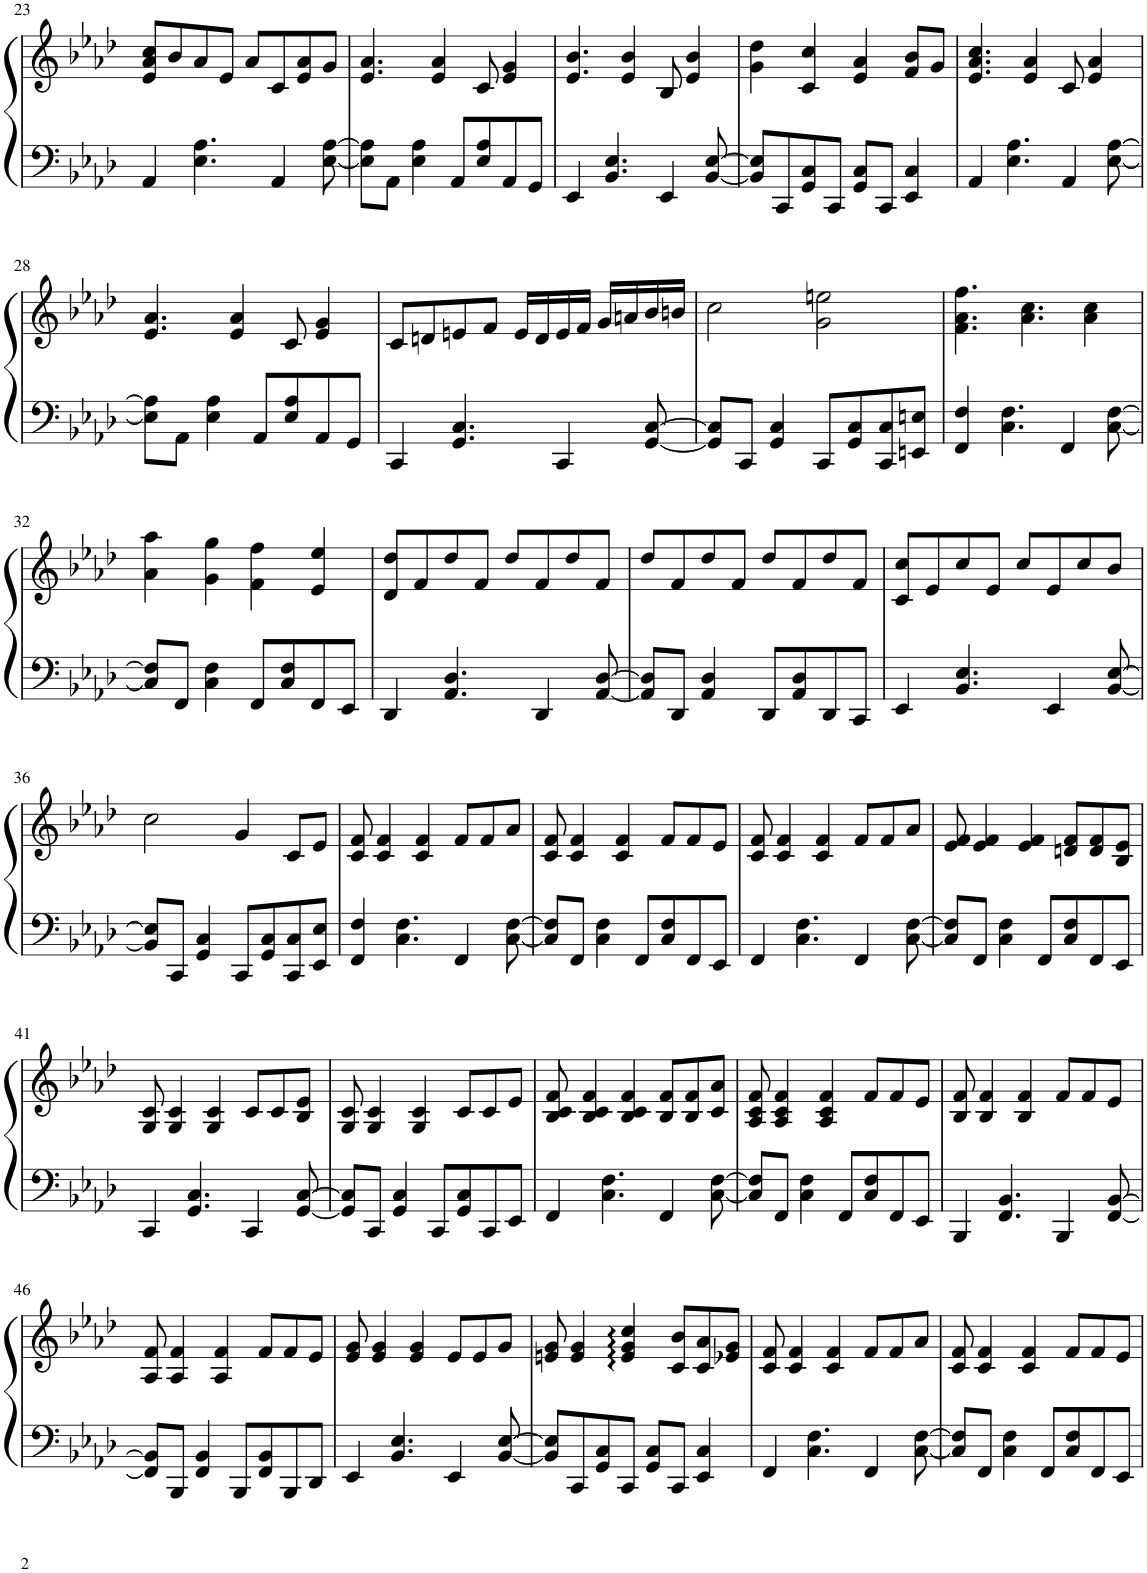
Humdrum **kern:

**kern	**kern
*part1	*part1
*staff2	*staff1
*I"Piano	*
*I'Pno.	*
!!LO:PB:g=z
*clefF4	*clefG2
*k[b-e-a-d-]	*k[b-e-a-d-]
*M4/4	*M4/4
=23	=23
4AA-/	8e-/ 8a-/ 8cc/L
.	8b-/
4.E-\ 4.A-\	8a-/
.	8e-/J
.	8a-/L
4AA-/	8c/
.	8e-/ 8a-/
[8E-\ [8A-\	8g/J
=24	=24
8E-\] 8A-\]L	4.e-/ 4.a-/
8AA-\J	.
4E-\ 4A-\	.
.	4e-/ 4a-/
8AA-/L	.
8E-/ 8A-/	8c/
8AA-/	4e-/ 4g/
8GG/J	.
=25	=25
4EE-/	4.e-/ 4.b-/
4.BB-/ 4.E-/	.
.	4e-/ 4b-/
4EE-/	8B-/
.	4e-/ 4b-/
[8BB-/ [8E-/	.
=26	=26
8BB-/] 8E-/]L	4g\ 4dd-\
8CC/	.
8GG/ 8C/	4c/ 4cc/
8CC/J	.
8GG/ 8C/L	4e-/ 4a-/
8CC/J	.
4EE-/ 4C/	8f/ 8b-/L
.	8g/J
=27	=27
4AA-/	4.e-/ 4.a-/ 4.cc/
4.E-\ 4.A-\	.
.	4e-/ 4a-/
4AA-/	8c/
.	4e-/ 4a-/
[8E-\ [8A-\	.
!!LO:LB:g=z
=28	=28
8E-\] 8A-\]L	4.e-/ 4.a-/
8AA-\J	.
4E-\ 4A-\	.
.	4e-/ 4a-/
8AA-/L	.
8E-/ 8A-/	8c/
8AA-/	4e-/ 4g/
8GG/J	.
=29	=29
4CC/	8c/L
.	8dn/
4.GG/ 4.C/	8en/
.	8f/J
.	16e/LL
.	16d/
4CC/	16e/
.	16f/JJ
.	16g/LL
.	16an/
[8GG/ [8C/	16b-/
.	16bn/JJ
=30	=30
8GG/] 8C/]L	2cc\
8CC/J	.
4GG/ 4C/	.
8CC/L	2g\ 2een\
8GG/ 8C/	.
8CC/ 8C/	.
8EEn/ 8En/J	.
=31	=31
4FF/ 4F/	4.f\ 4.a-\ 4.ff\
4.C\ 4.F\	.
.	4.a-\ 4.cc\
4FF/	.
.	4a-\ 4cc\
[8C\ [8F\	.
!!LO:LB:g=z
=32	=32
8C/] 8F/]L	4a-\ 4aa-\
8FF/J	.
4C\ 4F\	4g\ 4gg\
8FF/L	4f\ 4ff\
8C/ 8F/	.
8FF/	4e-/ 4ee-/
8EE-/J	.
=33	=33
4DD-/	8d-/ 8dd-/L
.	8f/
4.AA-/ 4.D-/	8dd-/
.	8f/J
.	8dd-/L
4DD-/	8f/
.	8dd-/
[8AA-/ [8D-/	8f/J
=34	=34
8AA-/] 8D-/]L	8dd-/L
8DD-/J	8f/
4AA-/ 4D-/	8dd-/
.	8f/J
8DD-/L	8dd-/L
8AA-/ 8D-/	8f/
8DD-/	8dd-/
8CC/J	8f/J
=35	=35
4EE-/	8c/ 8cc/L
.	8e-/
4.BB-/ 4.E-/	8cc/
.	8e-/J
.	8cc/L
4EE-/	8e-/
.	8cc/
[8BB-/ [8E-/	8b-/J
!!LO:LB:g=z
=36	=36
8BB-/] 8E-/]L	2cc\
8CC/J	.
4GG/ 4C/	.
8CC/L	4g/
8GG/ 8C/	.
8CC/ 8C/	8c/L
8EE-/ 8E-/J	8e-/J
=37	=37
4FF/ 4F/	8c/ 8f/
.	4c/ 4f/
4.C\ 4.F\	.
.	4c/ 4f/
4FF/	8f/L
.	8f/
[8C\ [8F\	8a-/J
=38	=38
8C/] 8F/]L	8c/ 8f/
8FF/J	4c/ 4f/
4C\ 4F\	.
.	4c/ 4f/
8FF/L	.
8C/ 8F/	8f/L
8FF/	8f/
8EE-/J	8e-/J
=39	=39
4FF/	8c/ 8f/
.	4c/ 4f/
4.C\ 4.F\	.
.	4c/ 4f/
4FF/	8f/L
.	8f/
[8C\ [8F\	8a-/J
=40	=40
8C/] 8F/]L	8e-/ 8f/
8FF/J	4e-/ 4f/
4C\ 4F\	.
.	4e-/ 4f/
8FF/L	.
8C/ 8F/	8dn/ 8f/L
8FF/	8d/ 8f/
8EE-/J	8B-/ 8e-/J
!!LO:LB:g=z
=41	=41
4CC/	8G/ 8c/
.	4G/ 4c/
4.GG/ 4.C/	.
.	4G/ 4c/
4CC/	8c/L
.	8c/
[8GG/ [8C/	8B-/ 8e-/J
=42	=42
8GG/] 8C/]L	8G/ 8c/
8CC/J	4G/ 4c/
4GG/ 4C/	.
.	4G/ 4c/
8CC/L	.
8GG/ 8C/	8c/L
8CC/	8c/
8EE-/J	8e-/J
=43	=43
4FF/	8B-/ 8c/ 8f/
.	4B-/ 4c/ 4f/
4.C\ 4.F\	.
.	4B-/ 4c/ 4f/
4FF/	8B-/ 8f/L
.	8B-/ 8f/
[8C\ [8F\	8c/ 8a-/J
=44	=44
8C/] 8F/]L	8A-/ 8c/ 8f/
8FF/J	4A-/ 4c/ 4f/
4C\ 4F\	.
.	4A-/ 4c/ 4f/
8FF/L	.
8C/ 8F/	8f/L
8FF/	8f/
8EE-/J	8e-/J
=45	=45
4BBB-/	8B-/ 8f/
.	4B-/ 4f/
4.FF/ 4.BB-/	.
.	4B-/ 4f/
4BBB-/	8f/L
.	8f/
[8FF/ [8BB-/	8e-/J
!!LO:LB:g=z
=46	=46
8FF/] 8BB-/]L	8A-/ 8f/
8BBB-/J	4A-/ 4f/
4FF/ 4BB-/	.
.	4A-/ 4f/
8BBB-/L	.
8FF/ 8BB-/	8f/L
8BBB-/	8f/
8DD-/J	8e-/J
=47	=47
4EE-/	8e-/ 8g/
.	4e-/ 4g/
4.BB-/ 4.E-/	.
.	4e-/ 4g/
4EE-/	8e-/L
.	8e-/
[8BB-/ [8E-/	8g/J
=48	=48
8BB-/] 8E-/]L	8en/ 8g/
8CC/	4e/ 4g/
8GG/ 8C/	.
8CC/J	4e/ 4g/ 4cc/
8GG/ 8C/L	.
8CC/J	8c/ 8b-/L
4EE-/ 4C/	8c/ 8a-/
.	8e-X/ 8g/J
=49	=49
4FF/	8c/ 8f/
.	4c/ 4f/
4.C\ 4.F\	.
.	4c/ 4f/
4FF/	8f/L
.	8f/
[8C\ [8F\	8a-/J
=50	=50
8C/] 8F/]L	8c/ 8f/
8FF/J	4c/ 4f/
4C\ 4F\	.
.	4c/ 4f/
8FF/L	.
8C/ 8F/	8f/L
8FF/	8f/
8EE-/J	8e-/J
=	=
*-	*-
